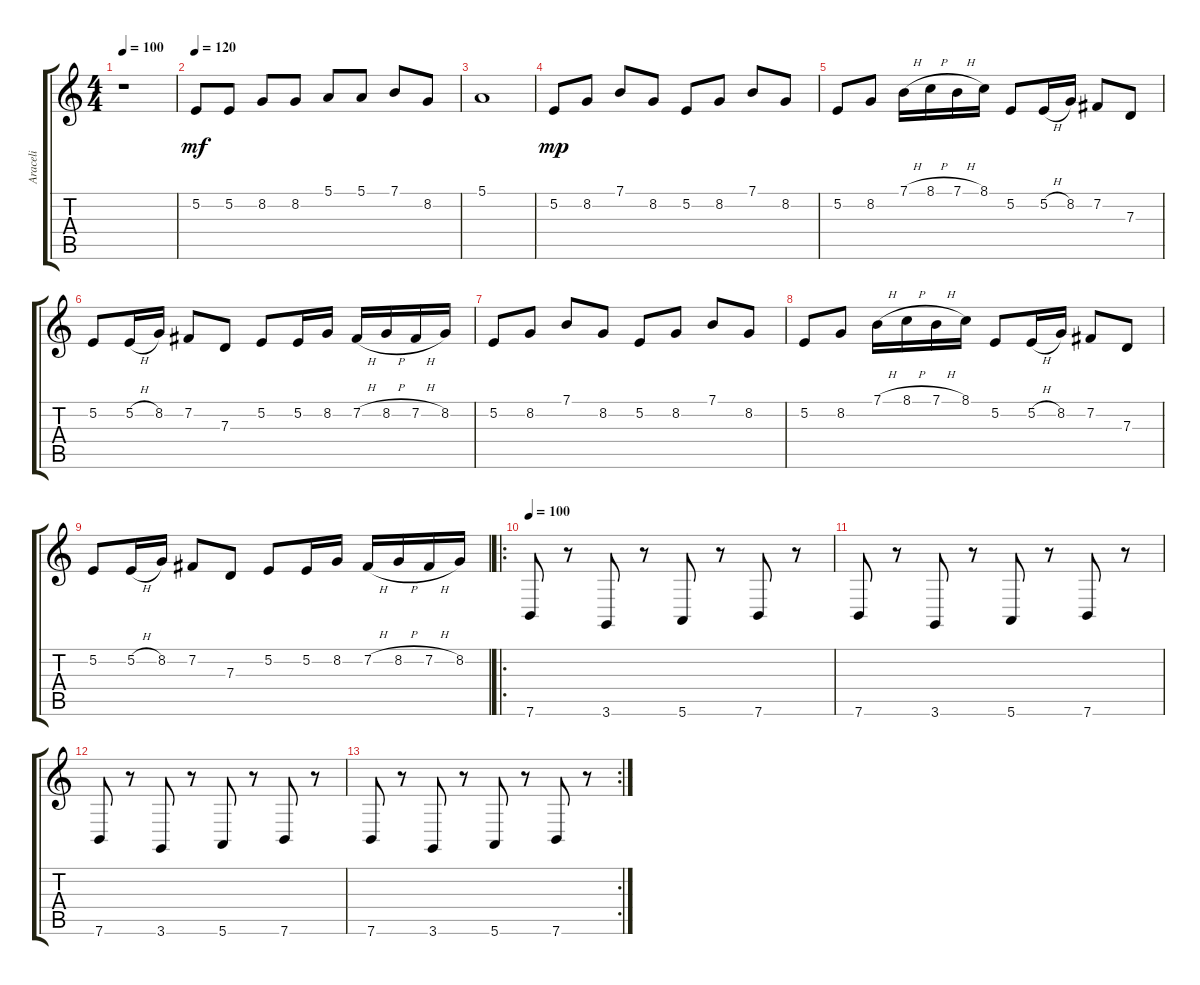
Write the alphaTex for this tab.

\track ("Araceli" "Araceli") {instrument drawbarorgan}
\staff {score tabs}
\tuning (E4 B3 G3 D3 A2 E2) {hide}
\ts (4 4)
\tempo 100
\clef g2
\ks c
r.1{dy mp} |
\tempo 120
5.2.8{dy mf} 5.2.8 8.2.8 8.2.8 5.1.8 5.1.8 7.1.8 8.2.8 |
5.1.1 |
5.2.8{dy mp} 8.2.8 7.1.8 8.2.8 5.2.8 8.2.8 7.1.8 8.2.8 |
5.2.8 8.2.8 7.1{h}.16 8.1{h}.16 7.1{h}.16 8.1.16 5.2.8 5.2{h}.16 8.2.16 7.2.8 7.3.8 |
5.2.8 5.2{h}.16 8.2.16 7.2.8 7.3.8 5.2.8 5.2.16 8.2.16 7.2{h}.16 8.2{h}.16 7.2{h}.16 8.2.16 |
5.2.8 8.2.8 7.1.8 8.2.8 5.2.8 8.2.8 7.1.8 8.2.8 |
5.2.8 8.2.8 7.1{h}.16 8.1{h}.16 7.1{h}.16 8.1.16 5.2.8 5.2{h}.16 8.2.16 7.2.8 7.3.8 |
5.2.8 5.2{h}.16 8.2.16 7.2.8 7.3.8 5.2.8 5.2.16 8.2.16 7.2{h}.16 8.2{h}.16 7.2{h}.16 8.2.16 |
\ro
\tempo 100
7.6.8 r.8 3.6.8 r.8 5.6.8 r.8 7.6.8 r.8 |
7.6.8 r.8 3.6.8 r.8 5.6.8 r.8 7.6.8 r.8 |
7.6.8 r.8 3.6.8 r.8 5.6.8 r.8 7.6.8 r.8 |
\rc 2
7.6.8 r.8 3.6.8 r.8 5.6.8 r.8 7.6.8 r.8
